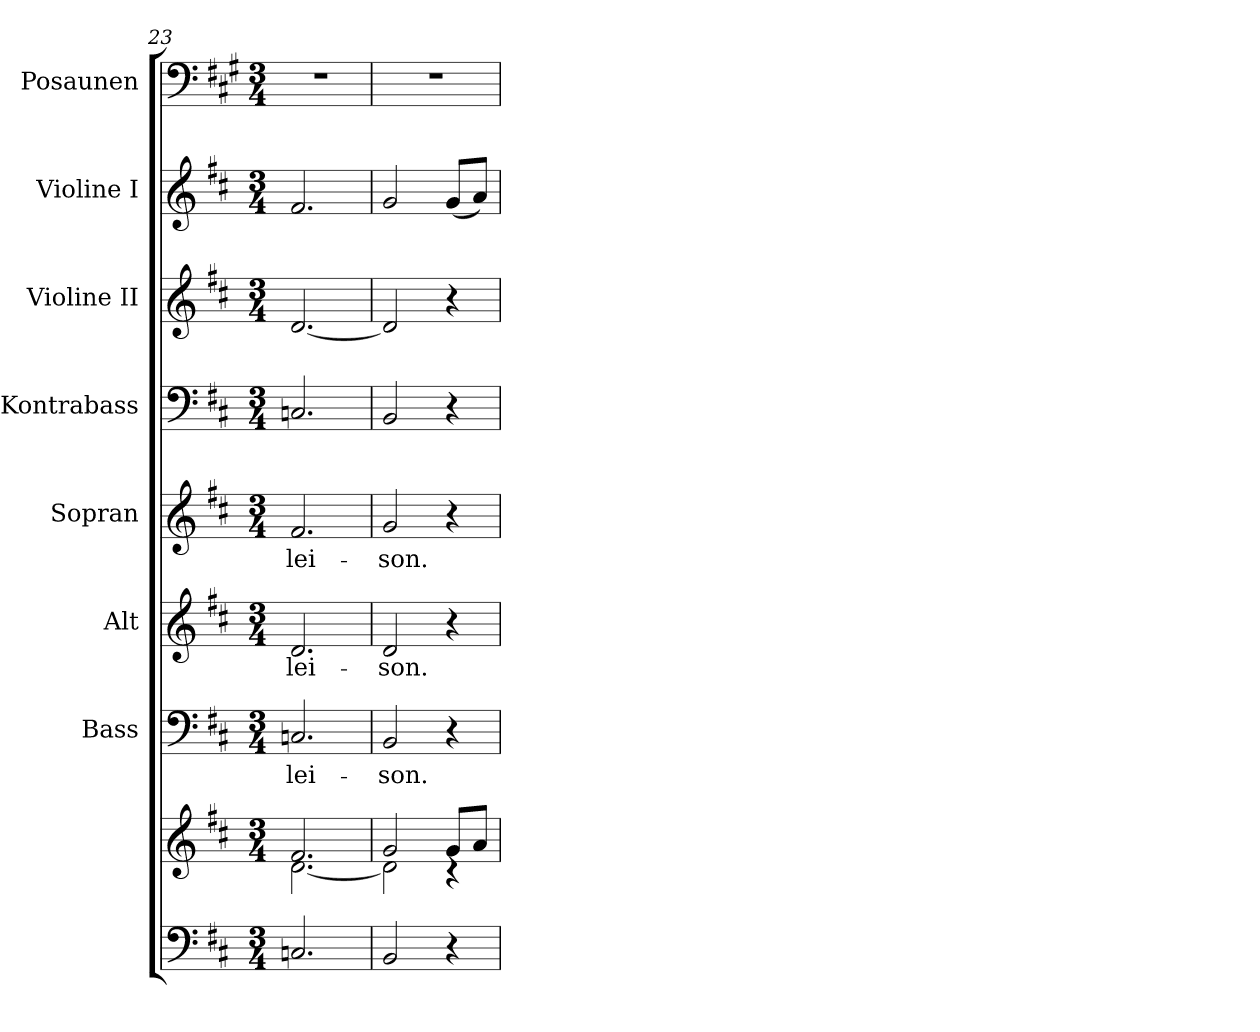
**kern	**kern	**kern	**text	**kern	**text	**kern	**text	**kern	**kern	**kern	**kern
*part8	*part8	*part7	*part7	*part6	*part6	*part5	*part5	*part4	*part3	*part2	*part1
*staff9	*staff8	*staff7	*staff7	*staff6	*staff6	*staff5	*staff5	*staff4	*staff3	*staff2	*staff1
*	*	*I"Bass	*	*I"Alt	*	*I"Sopran	*	*I"Kontrabass	*I"Violine II	*I"Violine I	*I"Posaunen
*	*	*I'B.	*	*I'A.	*	*I'S.	*	*I'Kb.	*I'Vl. II	*I'Vl. I	*I'Pos.
*clefF4	*clefG2	*clefF4	*	*clefG2	*	*clefG2	*	*clefF4	*clefG2	*clefG2	*clefF4
*	*	*	*	*	*	*	*	*ITrd7c12	*	*	*ITrd4c7
*k[f#c#]	*k[f#c#]	*k[f#c#]	*	*k[f#c#]	*	*k[f#c#]	*	*k[f#c#]	*k[f#c#]	*k[f#c#]	*k[f#c#]
*D:	*D:	*D:	*	*D:	*	*D:	*	*D:	*D:	*D:	*D:
*M3/4	*M3/4	*M3/4	*	*M3/4	*	*M3/4	*	*M3/4	*M3/4	*M3/4	*M3/4
=23	=23	=23	=23	=23	=23	=23	=23	=23	=23	=23	=23
*	*^	*	*	*	*	*	*	*	*	*	*
!	!	!	!	!LO:LY:b	!	!LO:LY:b	!	!LO:LY:b	!	!	!	!
2.Cn/	2.f#/	[<2.d\	2.Cn/	-lei-	2.d/	-lei-	2.f#/	-lei-	2.CCn/	[2.d/	2.f#/	2.r
=24	=24	=24	=24	=24	=24	=24	=24	=24	=24	=24	=24	=24
!	!	!	!	!LO:LY:b	!	!LO:LY:b	!	!LO:LY:b	!	!	!	!
2BB/	2g/	2d\]	2BB/	-son.	2d/	-son.	2g/	-son.	2BBB/	2d/]	2g/	2.r
4r	8g/L	4rB	4r	.	4r	.	4r	.	4r	4r	(<8g/L	.
.	8a/J	.	.	.	.	.	.	.	.	.	8a/J)	.
*	*v	*v	*	*	*	*	*	*	*	*	*	*
=	=	=	=	=	=	=	=	=	=	=	=
*-	*-	*-	*-	*-	*-	*-	*-	*-	*-	*-	*-
